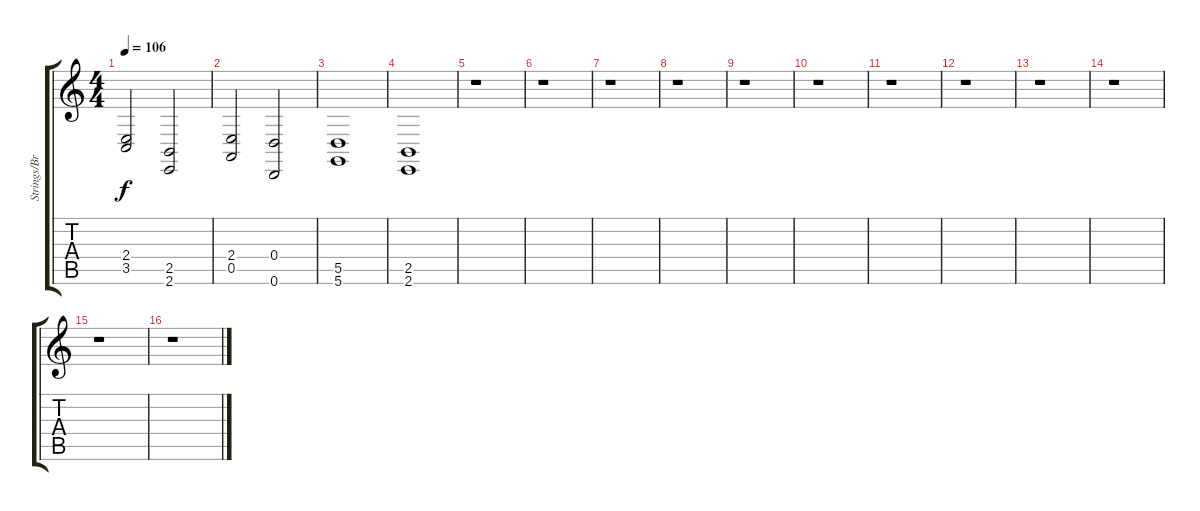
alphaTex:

\track ("Strings/Brass" "Strings/Br") {instrument brasssection}
\staff {score tabs}
\tuning (E4 B3 G3 D3 A2 D2) {hide}
\ts (4 4)
\tempo 106
\clef g2
\ks c
(2.4 3.5).2{dy f} (2.5 2.6).2 |
(2.4 0.5).2 (0.4 0.6).2 |
(5.5 5.6).1 |
(2.5 2.6).1 |
r.1 |
r.1 |
r.1 |
r.1 |
r.1 |
r.1 |
r.1 |
r.1 |
r.1 |
r.1 |
r.1 |
r.1
